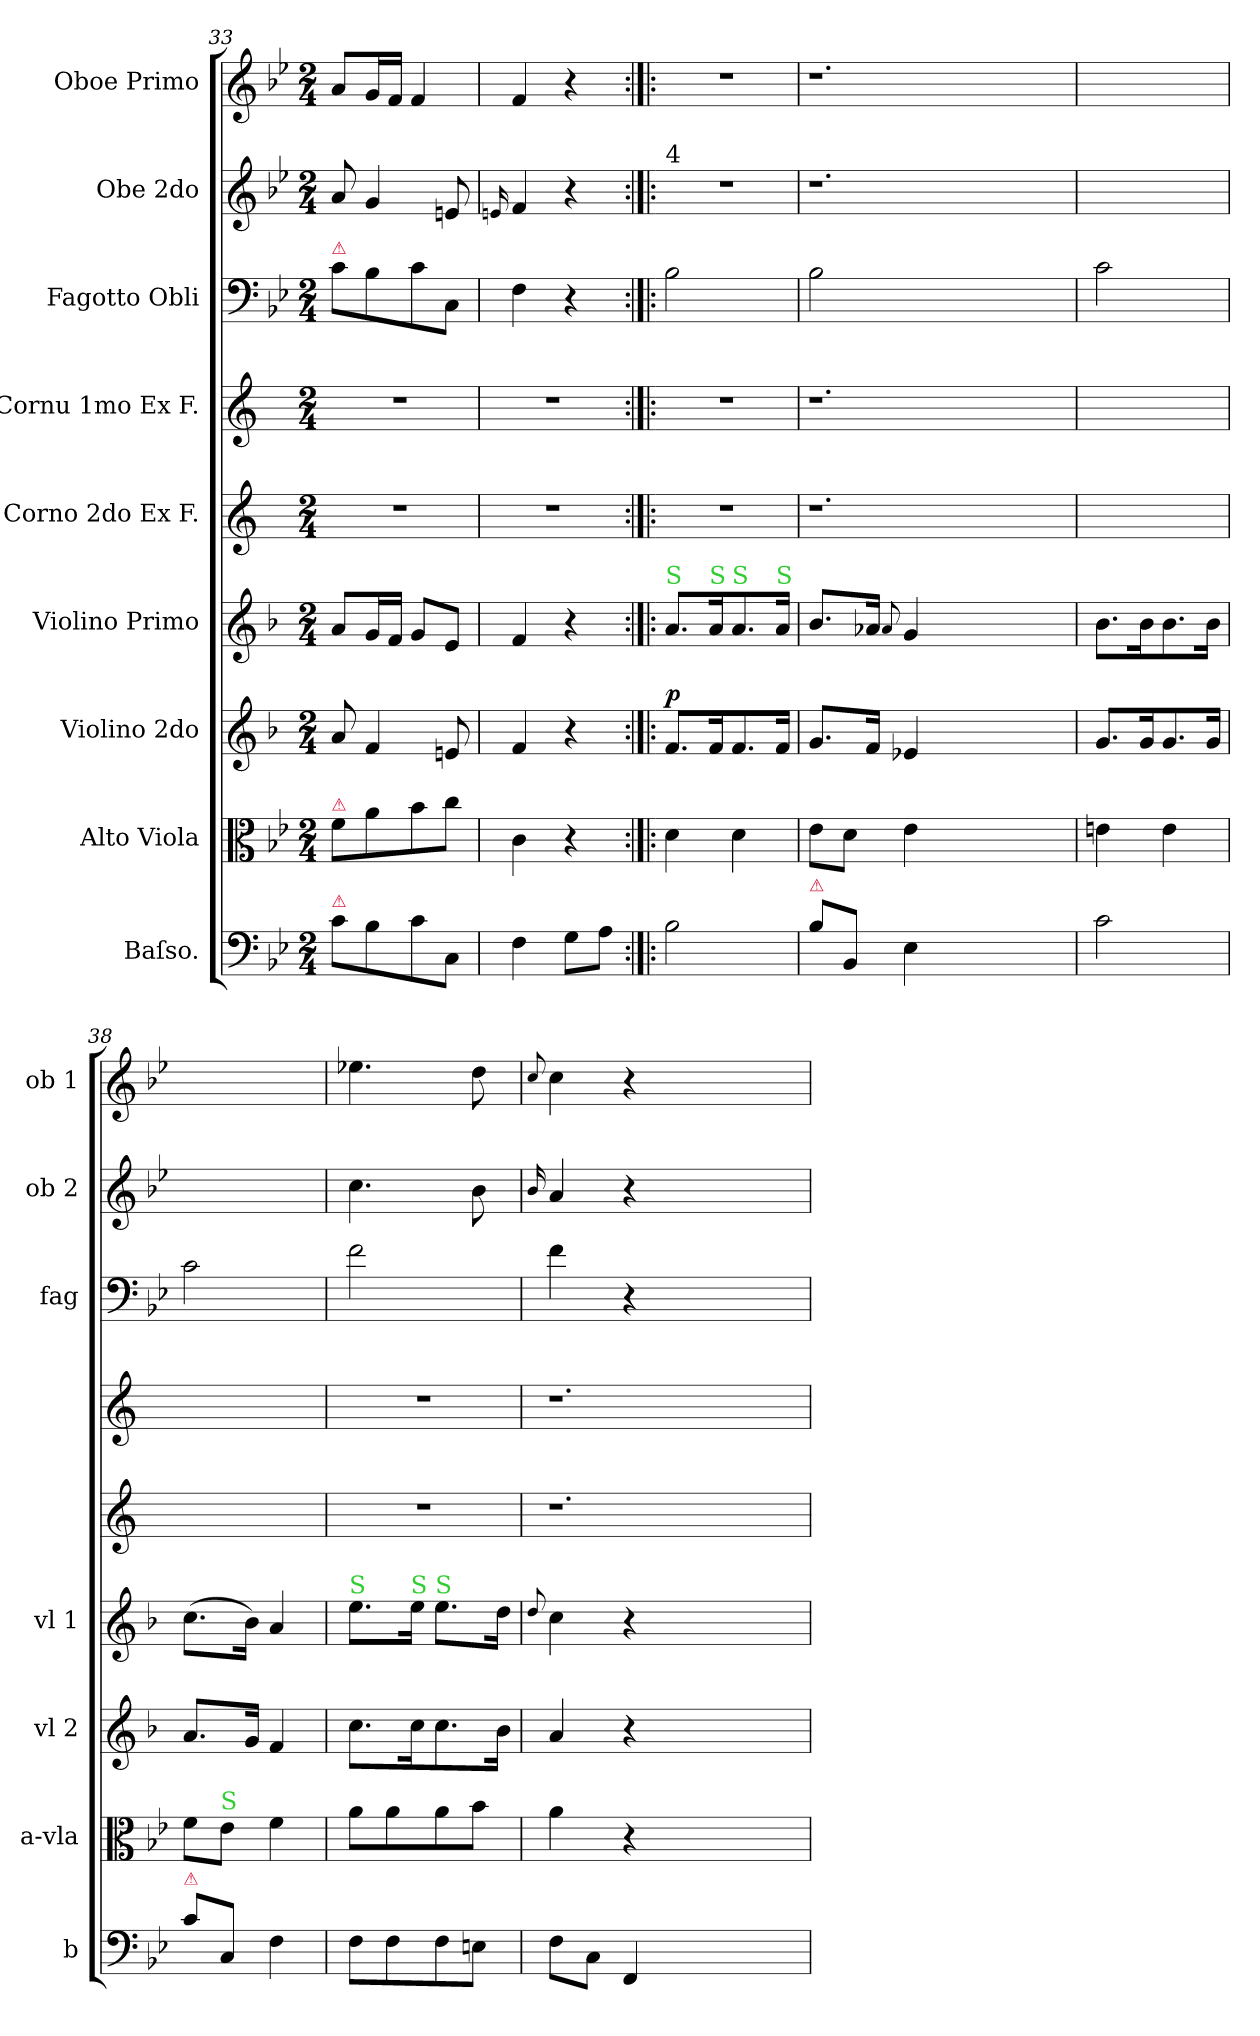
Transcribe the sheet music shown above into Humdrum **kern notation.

**kern	**kern	**kern	**dynam	**kern	**dynam	**kern	**kern	**kern	**kern	**kern
*part9	*part8	*part7	*part7	*part6	*part6	*part5	*part4	*part3	*part2	*part1
*staff9	*staff8	*staff7	*staff7	*staff6	*staff6	*staff5	*staff4	*staff3	*staff2	*staff1
*I"Baſso.	*I"Alto Viola	*I"Violino 2do	*	*I"Violino Primo	*	*I"Corno 2do Ex F.	*I"Cornu 1mo Ex F.	*I"Fagotto Obli	*I"Obe 2do	*I"Oboe Primo
*I'b	*I'a-vla	*I'vl 2	*	*I'vl 1	*	*	*	*I'fag	*I'ob 2	*I'ob 1
*clefF4	*clefC3	*clefG2	*	*clefG2	*	*clefG2	*clefG2	*clefF4	*clefG2	*clefG2
*	*	*	*	*	*	*ITrd4c7	*ITrd4c7	*	*	*
*k[b-e-]	*k[b-e-]	*k[b-]	*	*k[b-]	*	*k[b-]	*k[b-]	*k[b-e-]	*k[b-e-]	*k[b-e-]
*M2/4	*M2/4	*M2/4	*	*M2/4	*	*M2/4	*M2/4	*M2/4	*M2/4	*M2/4
=33	=33	=33	=33	=33	=33	=33	=33	=33	=33	=33
!	!	!	!	!	!	!	!	!LO:TX:a:color=crimson:t=⚠	!	!
!	!LO:TX:a:color=crimson:t=⚠	!	!	!	!	!	!	!	!	!
!LO:TX:a:color=crimson:t=⚠	!	!	!	!	!	!	!	!	!	!
8c\L	8f\L	8a/	.	8a/L	.	2r	2r	8c\L	8a/	8a/L
8B-\	8a\	4f/	.	16g/L	.	.	.	8B-\	4g/	16g/L
.	.	.	.	16f/JJ	.	.	.	.	.	16f/JJ
8c\	8b-\	.	.	8g/L	.	.	.	8c\	.	4f/
8C/J	8cc\J	8en/	.	8e/J	.	.	.	8C/J	8en/	.
=34	=34	=34	=34	=34	=34	=34	=34	=34	=34	=34
.	.	.	.	.	.	.	.	.	16qqen/	.
4F\	4c\	4f/	.	4f/	.	2r	2r	4F\	4f/	4f/
8G\L	4r	4r	.	4r	.	.	.	4r	4r	4r
8A\J	.	.	.	.	.	.	.	.	.	.
=35:|!|:	=35:|!|:	=35:|!|:	=35:|!|:	=35:|!|:	=35:|!|:	=35:|!|:	=35:|!|:	=35:|!|:	=35:|!|:	=35:|!|:
!	!	!	!	!	!	!	!	!	!LO:TX:a:t=4	!
!	!	!	!	!LO:TX:a:color=limegreen:t=S	!	!	!	!	!	!
!	!	!	!LO:DY:a	!	!LO:DY:a	!	!	!	!	!
2B-\	4d\	8.f/L	p	8.a/L	pia	2r	2r	2B-\	2r	2r
!	!	!	!	!LO:TX:a:color=limegreen:t=S	!	!	!	!	!	!
.	.	16f/K	.	16a/K	.	.	.	.	.	.
!	!	!	!	!LO:TX:a:color=limegreen:t=S	!	!	!	!	!	!
.	4d\	8.f/	.	8.a/	.	.	.	.	.	.
!	!	!	!	!LO:TX:a:color=limegreen:t=S	!	!	!	!	!	!
.	.	16f/Jk	.	16a/Jk	.	.	.	.	.	.
=36	=36	=36	=36	=36	=36	=36	=36	=36	=36	=36
!LO:TX:a:color=crimson:t=⚠	!	!	!	!	!	!	!	!	!	!
8B-\L	8e-\L	8.g/L	.	8.b-/L	.	1.r	1.r	2B-\	1.r	1.r
8BB-/J	8d\J	.	.	.	.	.	.	.	.	.
.	.	16f/Jk	.	16a-X/Jk	.	.	.	.	.	.
.	.	.	.	8qqa-/	.	.	.	.	.	.
4E-\	4e-\	4e-X/	.	4g/	.	.	.	.	.	.
1ryy	1ryy	1ryy	.	1ryy	.	.	.	1ryy	.	.
=37	=37	=37	=37	=37	=37	=37	=37	=37	=37	=37
2c\	4en\	8.g/L	.	8.b-\L	.	2ryy	2ryy	2c\	2ryy	2ryy
.	.	16g/K	.	16b-\K	.	.	.	.	.	.
.	4e\	8.g/	.	8.b-\	.	.	.	.	.	.
.	.	16g/Jk	.	16b-\Jk	.	.	.	.	.	.
=38	=38	=38	=38	=38	=38	=38	=38	=38	=38	=38
!LO:TX:a:color=crimson:t=⚠	!	!	!	!	!	!	!	!	!	!
8c\L	8f\L	8.a/L	.	(>8.cc\L	.	2ryy	2ryy	2c\	2ryy	2ryy
!	!LO:TX:a:color=limegreen:t=S	!	!	!	!	!	!	!	!	!
8C/J	8e-\J	.	.	.	.	.	.	.	.	.
.	.	16g/Jk	.	16b-\Jk)	.	.	.	.	.	.
4F\	4f\	4f/	.	4a/	.	.	.	.	.	.
=39	=39	=39	=39	=39	=39	=39	=39	=39	=39	=39
!	!	!	!	!LO:TX:a:color=limegreen:t=S	!	!	!	!	!	!
8F\L	8a\L	8.cc\L	.	8.ee\L	.	2r	2r	2f\	4.cc\	4.ee-X\
8F\	8a\	.	.	.	.	.	.	.	.	.
!	!	!	!	!LO:TX:a:color=limegreen:t=S	!	!	!	!	!	!
.	.	16cc\K	.	16ee\Jk	.	.	.	.	.	.
!	!	!	!	!LO:TX:a:color=limegreen:t=S	!	!	!	!	!	!
8F\	8a\	8.cc\	.	8.ee\L	.	.	.	.	.	.
8En\J	8b-\J	.	.	.	.	.	.	.	8b-\	8dd\
.	.	16b-\Jk	.	16dd\Jk	.	.	.	.	.	.
=40	=40	=40	=40	=40	=40	=40	=40	=40	=40	=40
.	.	.	.	8qqdd/	.	.	.	.	16qqb-/	8qqcc/
8F\L	4a\	4a/	.	4cc\	.	1.r	1.r	4f\	4a/	4cc\
8C\J	.	.	.	.	.	.	.	.	.	.
4FF/	4r	4r	.	4r	.	.	.	4r	4r	4r
1ryy	1ryy	1ryy	.	1ryy	.	.	.	1ryy	1ryy	1ryy
=	=	=	=	=	=	=	=	=	=	=
*-	*-	*-	*-	*-	*-	*-	*-	*-	*-	*-
